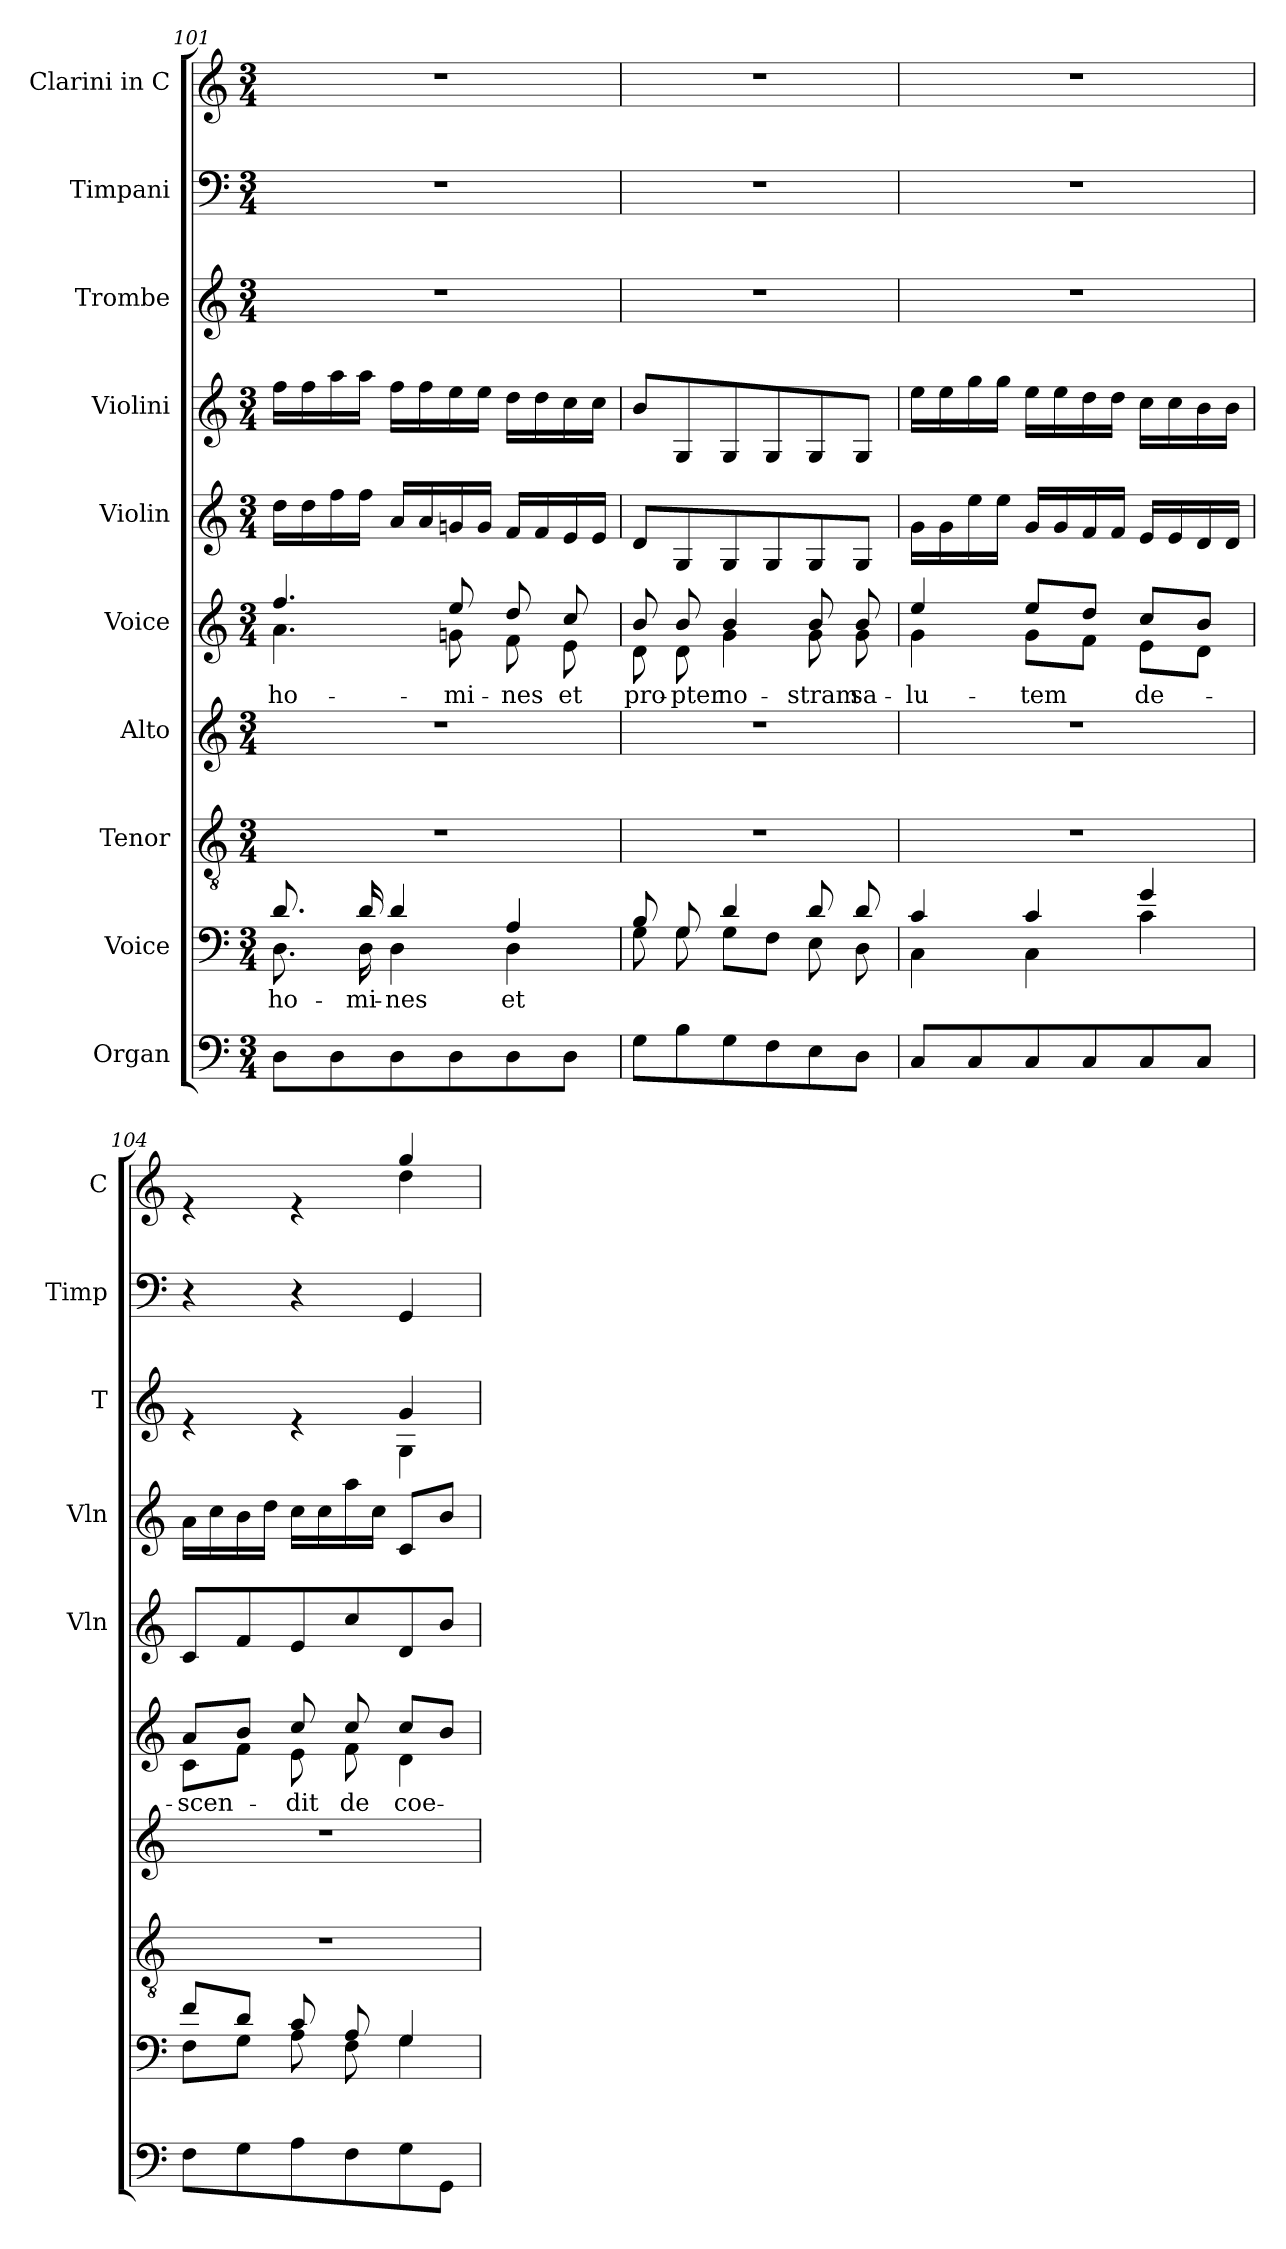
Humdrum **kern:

**kern	**kern	**text	**kern	**kern	**kern	**text	**kern	**kern	**kern	**kern	**kern
*part10	*part9	*part9	*part8	*part7	*part6	*part6	*part5	*part4	*part3	*part2	*part1
*staff10	*staff9	*staff9	*staff8	*staff7	*staff6	*staff6	*staff5	*staff4	*staff3	*staff2	*staff1
*I"Organ	*I"Voice	*	*I"Tenor	*I"Alto	*I"Voice	*	*I"Violin	*I"Violini	*I"Trombe	*I"Timpani	*I"Clarini in C
*	*	*	*	*	*	*	*I'Vln	*I'Vln	*I'T	*I'Timp	*I'C
*clefF4	*clefF4	*	*clefGv2	*clefG2	*clefG2	*	*clefG2	*clefG2	*clefG2	*clefF4	*clefG2
*k[]	*k[]	*	*k[]	*k[]	*k[]	*	*k[]	*k[]	*k[]	*k[]	*k[]
*M3/4	*M3/4	*	*M3/4	*M3/4	*M3/4	*	*M3/4	*M3/4	*M3/4	*M3/4	*M3/4
=101	=101	=101	=101	=101	=101	=101	=101	=101	=101	=101	=101
!	!	!LO:LY:b	!	!	!	!LO:LY:b	!	!	!	!	!
*	*^	*	*	*	*^	*	*	*	*	*	*
8D\L	8.d/	8.D\	ho-	2.r	2.r	4.ff/	4.a\	ho-	16dd\LL	16ff\LL	2.r	2.r	2.r
.	.	.	.	.	.	.	.	.	16dd\	16ff\	.	.	.
8D\	.	.	.	.	.	.	.	.	16ff\	16aa\	.	.	.
!	!	!	!LO:LY:b	!	!	!	!	!	!	!	!	!	!
.	16d/	16D\	-mi-	.	.	.	.	.	16ff\JJ	16aa\JJ	.	.	.
!	!	!	!LO:LY:b	!	!	!	!	!	!	!	!	!	!
8D\	4d/	4D\	-nes	.	.	.	.	.	16a/LL	16ff\LL	.	.	.
.	.	.	.	.	.	.	.	.	16a/	16ff\	.	.	.
!	!	!	!	!	!	!	!	!LO:LY:b	!	!	!	!	!
8D\	.	.	.	.	.	8ee/	8gn\	-mi-	16gn/	16ee\	.	.	.
.	.	.	.	.	.	.	.	.	16g/JJ	16ee\JJ	.	.	.
!	!	!	!LO:LY:b	!	!	!	!	!LO:LY:b	!	!	!	!	!
8D\	4A/	4D\	et	.	.	8dd/	8f\	-nes	16f/LL	16dd\LL	.	.	.
.	.	.	.	.	.	.	.	.	16f/	16dd\	.	.	.
!	!	!	!	!	!	!	!	!LO:LY:b	!	!	!	!	!
8D\J	.	.	.	.	.	8cc/	8e\	et	16e/	16cc\	.	.	.
.	.	.	.	.	.	.	.	.	16e/JJ	16cc\JJ	.	.	.
!!LO:PB:g=z
=102	=102	=102	=102	=102	=102	=102	=102	=102	=102	=102	=102	=102	=102
!	!	!	!	!	!	!	!	!LO:LY:b	!	!	!	!	!
8G\L	8B/	8G\	.	2.r	2.r	8b/	8d\	pro-	8d/L	8b/L	2.r	2.r	2.r
!	!	!	!	!	!	!	!	!LO:LY:b	!	!	!	!	!
8B\	8G/	8G\	.	.	.	8b/	8d\	-pter	8G/	8G/	.	.	.
!	!	!	!	!	!	!	!	!LO:LY:b	!	!	!	!	!
8G\	4d/	8G\L	.	.	.	4b/	4g\	no-	8G/	8G/	.	.	.
8F\	.	8F\J	.	.	.	.	.	.	8G/	8G/	.	.	.
!	!	!	!	!	!	!	!	!LO:LY:b	!	!	!	!	!
8E\	8d/	8E\	.	.	.	8b/	8g\	-stram	8G/	8G/	.	.	.
!	!	!	!	!	!	!	!	!LO:LY:b	!	!	!	!	!
8D\J	8d/	8D\	.	.	.	8b/	8g\	sa-	8G/J	8G/J	.	.	.
=103	=103	=103	=103	=103	=103	=103	=103	=103	=103	=103	=103	=103	=103
!	!	!	!	!	!	!	!	!LO:LY:b	!	!	!	!	!
8C/L	4c/	4C\	.	2.r	2.r	4ee/	4g\	-lu-	16g\LL	16ee\LL	2.r	2.r	2.r
.	.	.	.	.	.	.	.	.	16g\	16ee\	.	.	.
8C/	.	.	.	.	.	.	.	.	16ee\	16gg\	.	.	.
.	.	.	.	.	.	.	.	.	16ee\JJ	16gg\JJ	.	.	.
!	!	!	!	!	!	!	!	!LO:LY:b	!	!	!	!	!
8C/	4c/	4C\	.	.	.	8ee/L	8g\L	-tem	16g/LL	16ee\LL	.	.	.
.	.	.	.	.	.	.	.	.	16g/	16ee\	.	.	.
8C/	.	.	.	.	.	8dd/J	8f\J	.	16f/	16dd\	.	.	.
.	.	.	.	.	.	.	.	.	16f/JJ	16dd\JJ	.	.	.
!	!	!	!	!	!	!	!	!LO:LY:b	!	!	!	!	!
8C/	4g/	4c\	.	.	.	8cc/L	8e\L	de-	16e/LL	16cc\LL	.	.	.
.	.	.	.	.	.	.	.	.	16e/	16cc\	.	.	.
8C/J	.	.	.	.	.	8b/J	8d\J	.	16d/	16b\	.	.	.
.	.	.	.	.	.	.	.	.	16d/JJ	16b\JJ	.	.	.
=104	=104	=104	=104	=104	=104	=104	=104	=104	=104	=104	=104	=104	=104
!	!	!	!	!	!	!	!	!LO:LY:b	!	!	!	!	!
*	*	*	*	*	*	*	*	*	*	*	*^	*	*^
8F\L	8f/L	8F\L	.	2.r	2.r	8a/L	8c\L	-scen-	8c/L	16a\LL	4re	2ryy	4r	4re	2ryy
.	.	.	.	.	.	.	.	.	.	16cc\	.	.	.	.	.
8G\	8d/J	8G\J	.	.	.	8b/J	8f\J	.	8f/	16b\	.	.	.	.	.
.	.	.	.	.	.	.	.	.	.	16dd\JJ	.	.	.	.	.
!	!	!	!	!	!	!	!	!LO:LY:b	!	!	!	!	!	!	!
8A\	8c/	8A\	.	.	.	8cc/	8e\	-dit	8e/	16cc\LL	4re	.	4r	4re	.
.	.	.	.	.	.	.	.	.	.	16cc\	.	.	.	.	.
!	!	!	!	!	!	!	!	!LO:LY:b	!	!	!	!	!	!	!
8F\	8A/	8F\	.	.	.	8cc/	8f\	de	8cc/	16aa\	.	.	.	.	.
.	.	.	.	.	.	.	.	.	.	16cc\JJ	.	.	.	.	.
!	!	!	!	!	!	!	!	!LO:LY:b	!	!	!	!	!	!	!
8G\	4G/	4G\	.	.	.	8cc/L	4d\	coe-	8d/	8c/L	4g/	4G\	4GG/	4gg/	4dd\
8GG\J	.	.	.	.	.	8b/J	.	.	8b/J	8b/J	.	.	.	.	.
*	*v	*v	*	*	*	*v	*v	*	*	*	*v	*v	*	*v	*v
=	=	=	=	=	=	=	=	=	=	=	=
*-	*-	*-	*-	*-	*-	*-	*-	*-	*-	*-	*-
